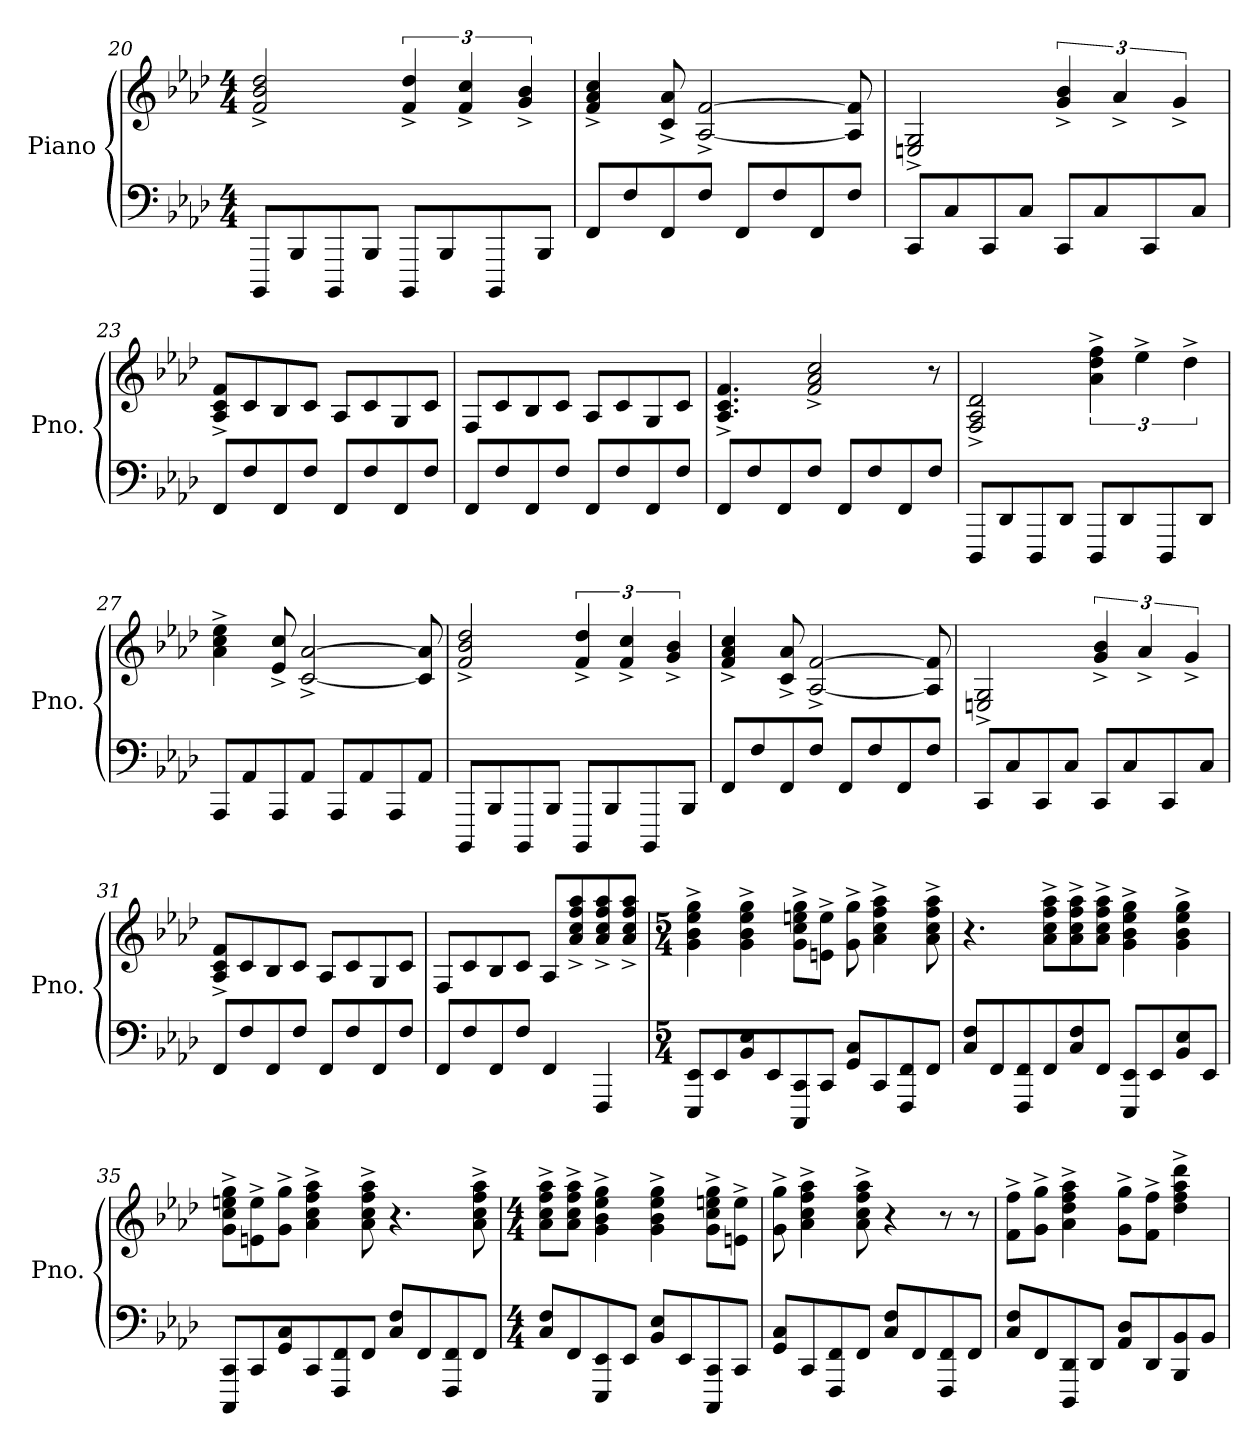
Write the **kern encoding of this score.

**kern	**kern
*part1	*part1
*staff2	*staff1
*I"Piano	*
*I'Pno.	*
!!LO:PB:g=z
*clefF4	*clefG2
*k[b-e-a-d-]	*k[b-e-a-d-]
*M4/4	*M4/4
=20	=20
8BBBB-/L	2f/^ 2b-/^ 2dd-/^
8BBB-/	.
8BBBB-/	.
8BBB-/J	.
8BBBB-/L	6f/^ 6dd-/^
8BBB-/	.
.	6f/^ 6cc/^
8BBBB-/	.
.	6g/^ 6b-/^
8BBB-/J	.
=21	=21
8FF/L	4f/^ 4a-/^ 4cc/^
8F/	.
8FF/	8c/^ 8a-/^
8F/J	[2A-/^ [2f/^
8FF/L	.
8F/	.
8FF/	.
8F/J	8A-/] 8f/]
=22	=22
8CC/L	2En/^ 2G/^
8C/	.
8CC/	.
8C/J	.
8CC/L	6g/^ 6b-/^
8C/	.
.	6a-^/
8CC/	.
.	6g^/
8C/J	.
=23	=23
8FF/L	8A-/^ 8c/^ 8f/^L
8F/	8c/
8FF/	8B-/
8F/J	8c/J
8FF/L	8A-/L
8F/	8c/
8FF/	8G/
8F/J	8c/J
!!LO:LB:g=z
=24	=24
8FF/L	8F/L
8F/	8c/
8FF/	8B-/
8F/J	8c/J
8FF/L	8A-/L
8F/	8c/
8FF/	8G/
8F/J	8c/J
=25	=25
8FF/L	4.A-/^ 4.c/^ 4.f/^
8F/	.
8FF/	.
8F/J	2f/^ 2a-/^ 2cc/^
8FF/L	.
8F/	.
8FF/	.
8F/J	8r
=26	=26
8DDD-/L	2F/^ 2A-/^ 2d-/^
8DD-/	.
8DDD-/	.
8DD-/J	.
8DDD-/L	6a-\^ 6dd-\^ 6ff\^
8DD-/	.
.	6ee-^\
8DDD-/	.
.	6dd-^\
8DD-/J	.
=27	=27
8AAA-/L	4a-\^ 4cc\^ 4ee-\^
8AA-/	.
8AAA-/	8e-/^ 8cc/^
8AA-/J	[2c/^ [2a-/^
8AAA-/L	.
8AA-/	.
8AAA-/	.
8AA-/J	8c/] 8a-/]
!!LO:LB:g=z
=28	=28
8BBBB-/L	2f/^ 2b-/^ 2dd-/^
8BBB-/	.
8BBBB-/	.
8BBB-/J	.
8BBBB-/L	6f/^ 6dd-/^
8BBB-/	.
.	6f/^ 6cc/^
8BBBB-/	.
.	6g/^ 6b-/^
8BBB-/J	.
=29	=29
8FF/L	4f/^ 4a-/^ 4cc/^
8F/	.
8FF/	8c/^ 8a-/^
8F/J	[2A-/^ [2f/^
8FF/L	.
8F/	.
8FF/	.
8F/J	8A-/] 8f/]
=30	=30
8CC/L	2En/^ 2G/^
8C/	.
8CC/	.
8C/J	.
8CC/L	6g/^ 6b-/^
8C/	.
.	6a-^/
8CC/	.
.	6g^/
8C/J	.
=31	=31
8FF/L	8A-/^ 8c/^ 8f/^L
8F/	8c/
8FF/	8B-/
8F/J	8c/J
8FF/L	8A-/L
8F/	8c/
8FF/	8G/
8F/J	8c/J
!!LO:LB:g=z
=32	=32
8FF/L	8F/L
8F/	8c/
8FF/	8B-/
8F/J	8c/J
4FF/	8A-/L
.	8a-/^ 8cc/^ 8ff/^ 8aa-/^
4FFF/	8a-/^ 8cc/^ 8ff/^ 8aa-/^
.	8a-/^ 8cc/^ 8ff/^ 8aa-/^J
=33	=33
*M5/4	*M5/4
8EEE-/ 8EE-/L	4g\^ 4b-\^ 4ee-\^ 4gg\^
8EE-/	.
8BB-/ 8E-/	4g\^ 4b-\^ 4ee-\^ 4gg\^
8EE-/	.
8CCC/ 8CC/	8g\^ 8cc\^ 8een\^ 8gg\^L
8CC/J	8en\^ 8ee\^J
8GG/ 8C/L	8g\^ 8gg\^
8CC/	4a-\^ 4cc\^ 4ff\^ 4aa-\^
8FFF/ 8FF/	.
8FF/J	8a-\^ 8cc\^ 8ff\^ 8aa-\^
=34	=34
8C/ 8F/L	4.r
8FF/	.
8FFF/ 8FF/	.
8FF/	8a-\^ 8cc\^ 8ff\^ 8aa-\^L
8C/ 8F/	8a-\^ 8cc\^ 8ff\^ 8aa-\^
8FF/J	8a-\^ 8cc\^ 8ff\^ 8aa-\^J
8EEE-/ 8EE-/L	4g\^ 4b-\^ 4ee-\^ 4gg\^
8EE-/	.
8BB-/ 8E-/	4g\^ 4b-\^ 4ee-\^ 4gg\^
8EE-/J	.
!!LO:LB:g=z
=35	=35
8CCC/ 8CC/L	8g\^ 8cc\^ 8een\^ 8gg\^L
8CC/	8en\^ 8ee\^
8GG/ 8C/	8g\^ 8gg\^J
8CC/	4a-\^ 4cc\^ 4ff\^ 4aa-\^
8FFF/ 8FF/	.
8FF/J	8a-\^ 8cc\^ 8ff\^ 8aa-\^
8C/ 8F/L	4.r
8FF/	.
8FFF/ 8FF/	.
8FF/J	8a-\^ 8cc\^ 8ff\^ 8aa-\^
=36	=36
*M4/4	*M4/4
8C/ 8F/L	8a-\^ 8cc\^ 8ff\^ 8aa-\^L
8FF/	8a-\^ 8cc\^ 8ff\^ 8aa-\^J
8EEE-/ 8EE-/	4g\^ 4b-\^ 4ee-\^ 4gg\^
8EE-/J	.
8BB-/ 8E-/L	4g\^ 4b-\^ 4ee-\^ 4gg\^
8EE-/	.
8CCC/ 8CC/	8g\^ 8cc\^ 8een\^ 8gg\^L
8CC/J	8en\^ 8ee\^J
=37	=37
8GG/ 8C/L	8g\^ 8gg\^
8CC/	4a-\^ 4cc\^ 4ff\^ 4aa-\^
8FFF/ 8FF/	.
8FF/J	8a-\^ 8cc\^ 8ff\^ 8aa-\^
8C/ 8F/L	4r
8FF/	.
8FFF/ 8FF/	8r
8FF/J	8r
=38	=38
8C/ 8F/L	8f\^ 8ff\^L
8FF/	8g\^ 8gg\^J
8DDD-/ 8DD-/	4a-\^ 4dd-\^ 4ff\^ 4aa-\^
8DD-/J	.
8AA-/ 8D-/L	8g\^ 8gg\^L
8DD-/	8f\^ 8ff\^J
8BBB-/ 8BB-/	4dd-\^ 4ff\^ 4aa-\^ 4ddd-\^
8BB-/J	.
=	=
*-	*-
